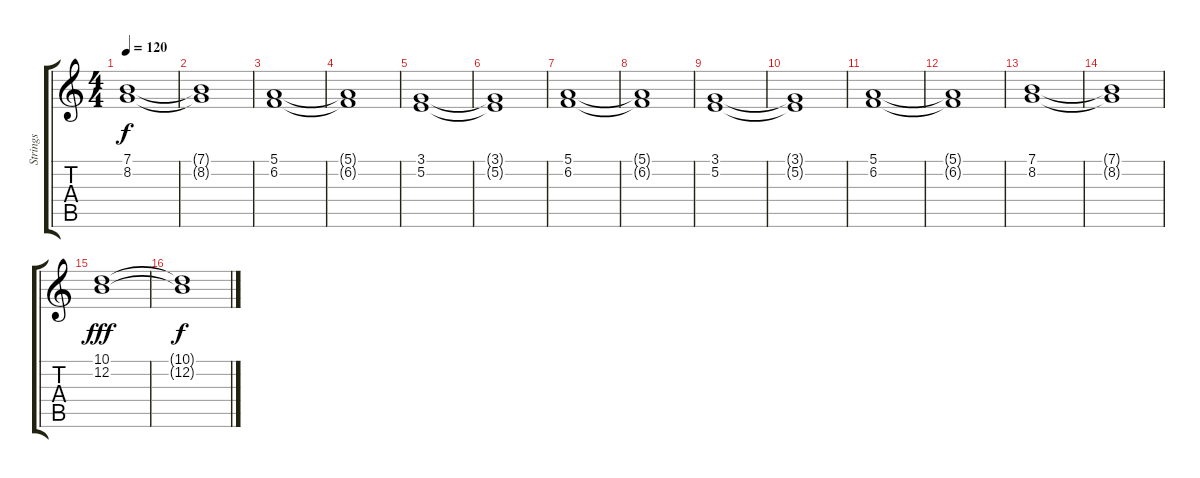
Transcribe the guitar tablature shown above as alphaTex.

\track ("Strings" "Strings") {instrument stringensemble1}
\staff {score tabs}
\tuning (E4 B3 G3 D3 A2 E2) {hide}
\ts (4 4)
\tempo 120
\clef g2
\ks c
(7.1 8.2).1{dy f} |
(7.1{t} 8.2{t}).1 |
(5.1 6.2).1 |
(5.1{t} 6.2{t}).1 |
(3.1 5.2).1 |
(3.1{t} 5.2{t}).1 |
(5.1 6.2).1 |
(5.1{t} 6.2{t}).1 |
(3.1 5.2).1 |
(3.1{t} 5.2{t}).1 |
(5.1 6.2).1 |
(5.1{t} 6.2{t}).1 |
(7.1 8.2).1 |
(7.1{t} 8.2{t}).1 |
(10.1 12.2).1{dy fff} |
(10.1{t} 12.2{t}).1{dy f}
